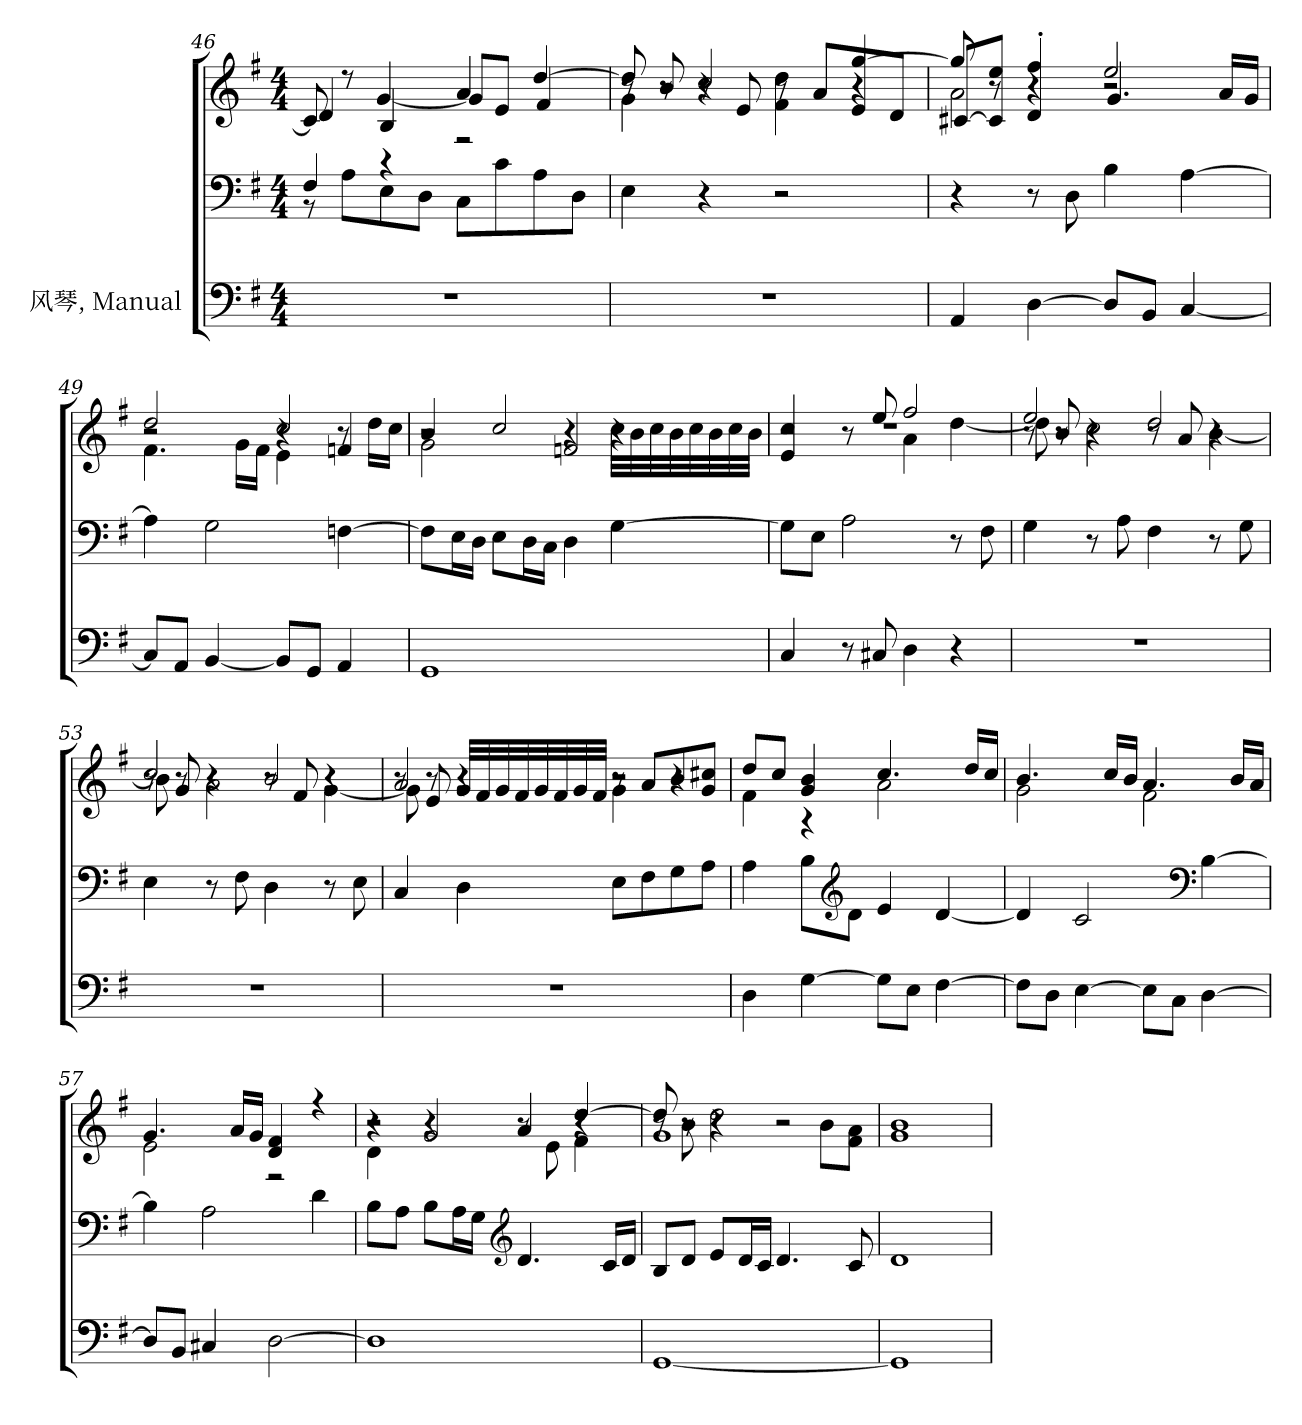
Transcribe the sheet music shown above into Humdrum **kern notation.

**kern	**kern	**kern
*part1	*part1	*part1
*staff3	*staff2	*staff1
*I"风琴, Manual	*	*
*clefF4	*clefF4	*clefG2
*k[f#]	*k[f#]	*k[f#]
*M4/4	*M4/4	*M4/4
=46	=46	=46
*	*^	*^
1r	4F#/	8r	8c/]	4d/
.	.	8A\L	8r	.
.	4r	8E\	4B/	[4g/
.	.	8D\J	.	.
.	2r	8C\L	4a/	8g/L]
.	.	8c\	.	8e/J
.	.	8A\	[4dd/	4f#/
.	.	8D\J	.	.
*	*v	*v	*	*
!!LO:PB:g=z
=47	=47	=47	=47
*	*	*	*^
1r	4E\	8dd/]	4g\	8r
.	.	8r	.	8b/
.	4r	2cc/	4r	8r
.	.	.	.	8e/
.	2r	.	4f#\ 4dd\	8r
.	.	.	.	8a/L
.	.	[4gg/	4r	8e/
.	.	.	.	8d/J
=48	=48	=48	=48	=48
4AA/	4r	8gg/]	2a\	[8c#X/L
.	.	8r	.	8c#/] 8ee/J
[4D\	8r	4r	.	4d/' 4ff#/'
.	8D\	.	.	.
8D/L]	4B\	2ee/	2r	4.g/
8BB/J	.	.	.	.
[4C/	[4A\	.	.	.
.	.	.	.	16a/LL
.	.	.	.	16g/JJ
=49	=49	=49	=49	=49
8C/L]	4A\]	2dd/	4.f#\	2r
8AA/J	.	.	.	.
[4BB/	2G\	.	.	.
.	.	.	16g\LL	.
.	.	.	16f#\JJ	.
8BB/L]	.	2cc/	4e\	4r
8GG/J	.	.	.	.
4AA/	[4Fn\	.	8r	4fn/
.	.	.	16dd\LL	.
.	.	.	16cc\JJ	.
=50	=50	=50	=50	=50
1GG	8F\L]	4b/	2g\	2r
.	16E\L	.	.	.
.	16D\JJ	.	.	.
.	8E\L	2cc/	.	.
.	16D\L	.	.	.
.	16C\JJ	.	.	.
.	4D\	.	4r	2fn/
.	[4G\	4r	32cc\LLL	.
.	.	.	32b\	.
.	.	.	32cc\	.
.	.	.	32b\	.
.	.	.	32cc\	.
.	.	.	32b\	.
.	.	.	32cc\	.
.	.	.	32b\JJJ	.
!!LO:LB:g=z	!!	!!
=51	=51	=51	=51	=51
4C/	8G\L]	1r	2r	4e/ 4cc/
.	8E\J	.	.	.
8r	2A\	.	.	8r
8C#X/	.	.	.	8ee/
4D\	.	.	4a\	2ff#/
4r	8r	.	[4dd\	.
.	8F#\	.	.	.
=52	=52	=52	=52	=52
1r	4G\	2ee/	8dd\]	8r
.	.	.	8r	8b/
.	8r	.	2cc\	4r
.	8A\	.	.	.
.	4F#\	2dd/	.	8r
.	.	.	.	8a/
.	8r	.	[4b\	4r
.	8G\	.	.	.
=53	=53	=53	=53	=53
1r	4E\	2cc/	8b\]	8r
.	.	.	8r	8g/
.	8r	.	2a\	4r
.	8F#\	.	.	.
.	4D\	2b/	.	8r
.	.	.	.	8f#/
.	8r	.	[4g\	4r
.	8E\	.	.	.
=54	=54	=54	=54	=54
1r	4C/	2a/	8g\]	8r
.	.	.	8r	8e/
.	4D\	.	4r	32g/LLL
.	.	.	.	32f#/
.	.	.	.	32g/
.	.	.	.	32f#/
.	.	.	.	32g/
.	.	.	.	32f#/
.	.	.	.	32g/
.	.	.	.	32f#/JJJ
.	8E\L	2r	4g\	8r
.	8F#\	.	.	8a/L
.	8G\	.	4r	8b/
.	8A\J	.	.	8g/ 8cc#X/J
*	*	*	*v	*v
!!LO:LB:g=z
=55	=55	=55	=55
4D\	4A\	8dd/L	4f#\
.	.	8cc/J	.
[4G\	8B\L	4g/ 4b/	4r
*	*clefG2	*	*
.	8d\J	.	.
8G\L]	4e/	4.cc/	2a\
8E\J	.	.	.
[4F#\	[4d/	.	.
.	.	16dd/LL	.
.	.	16cc/JJ	.
=56	=56	=56	=56
8F#\L]	4d/]	4.b/	2g\
8D\J	.	.	.
[4E\	2c/	.	.
.	.	16cc/LL	.
.	.	16b/JJ	.
8E\L]	.	4.a/	2f#\
8C\J	.	.	.
*	*clefF4	*	*
[4D\	[4B\	.	.
.	.	16b/LL	.
.	.	16a/JJ	.
=57	=57	=57	=57
8D/L]	4B\]	4.g/	2e\
8BB/J	.	.	.
4C#X/	2A\	.	.
.	.	16a/LL	.
.	.	16g/JJ	.
[2D\	.	4d/ 4f#/	2r
.	4d\	4r	.
=58	=58	=58	=58
*	*	*	*^
1D]	8B\L	2r	4d\	4r
.	8A\J	.	.	.
.	8B\L	.	4r	2g/
.	16A\L	.	.	.
.	16G\JJ	.	.	.
*	*clefG2	*	*	*
.	4.d/	4a/	8r	.
.	.	.	8e\	.
.	.	[4dd/	4f#\	4r
.	16c/LL	.	.	.
.	16d/JJ	.	.	.
!!LO:LB:g=z	!!	!!
=59	=59	=59	=59	=59
[1GG	8B/L	8dd/]	8r	1g
.	8d/J	8r	8b\	.
.	8e/L	4r	2dd\	.
.	16d/L	.	.	.
.	16c/JJ	.	.	.
.	4.d/	2r	.	.
.	.	.	8b\L	.
.	8c/	.	8f#\ 8a\J	.
*	*	*v	*v	*v
=60	=60	=60
*	*	*MM65
1GG]	1d	1g 1b
=	=	=
*-	*-	*-
